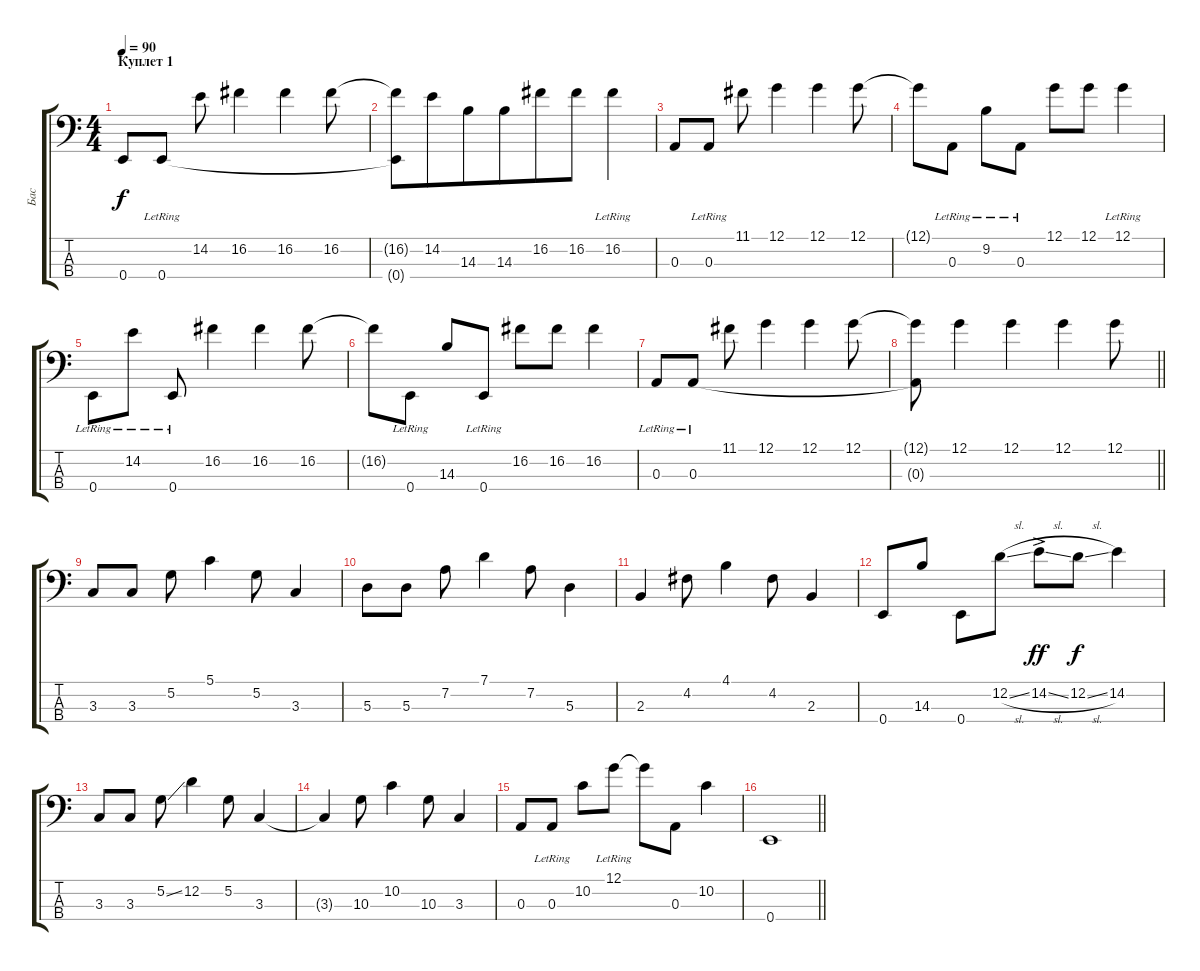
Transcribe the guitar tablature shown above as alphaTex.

\track ("Бас " "Бас ") {instrument electricbassfinger}
\staff {score tabs}
\tuning (G2 D2 A1 E1) {hide}
\ts (4 4)
\section ("" "Куплет 1")
\tempo 90
\clef f4
\ks c
0.4.8{dy f} 0.4{lr}.8 14.2.8 16.2.4 16.2.4 16.2.8 |
(16.2{t} 0.4{t}).8 14.2.8{beam merge} 14.3.8 14.3.8{beam merge} 16.2.8 16.2.8{beam merge} 16.2{lr}.4 |
0.3.8 0.3{lr}.8 11.1.8 12.1.4 12.1.4 12.1.8 |
12.1{t}.8 0.3{lr}.8 9.2{lr}.8 0.3{lr}.8 12.1.8 12.1.8 12.1{lr}.4 |
0.4{lr}.8 14.2{lr}.8 0.4{lr}.8 16.2.4 16.2.4 16.2.8 |
16.2{t}.8 0.4{lr}.8 14.3.8 0.4{lr}.8 16.2.8 16.2.8 16.2.4 |
0.3{lr}.8 0.3{lr}.8 11.1.8 12.1.4 12.1.4 12.1.8 |
\barLineRight lightlight
(12.1{t} 0.3{t}).8 12.1.4 12.1.4 12.1.4 12.1.8 |
3.3.8 3.3.8 5.2.8 5.1.4 5.2.8 3.3.4 |
5.3.8 5.3.8 7.2.8 7.1.4 7.2.8 5.3.4 |
2.3.4 4.2.8 4.1.4 4.2.8 2.3.4 |
0.4.8 14.3.8 0.4.8 12.2{sl}.8 14.2{sl ac}.8{dy ff} 12.2{sl}.8{dy f} 14.2.4 |
3.3.8 3.3.8 5.2{ss}.8 12.2.4 5.2.8 3.3.4 |
3.3{t}.4 10.3.8 10.2.4 10.3.8 3.3.4 |
0.3.8 0.3{lr}.8 10.2.8 12.1{lr}.8 12.1{t}.8 0.3.8 10.2.4 |
\barLineRight lightlight
0.4.1
